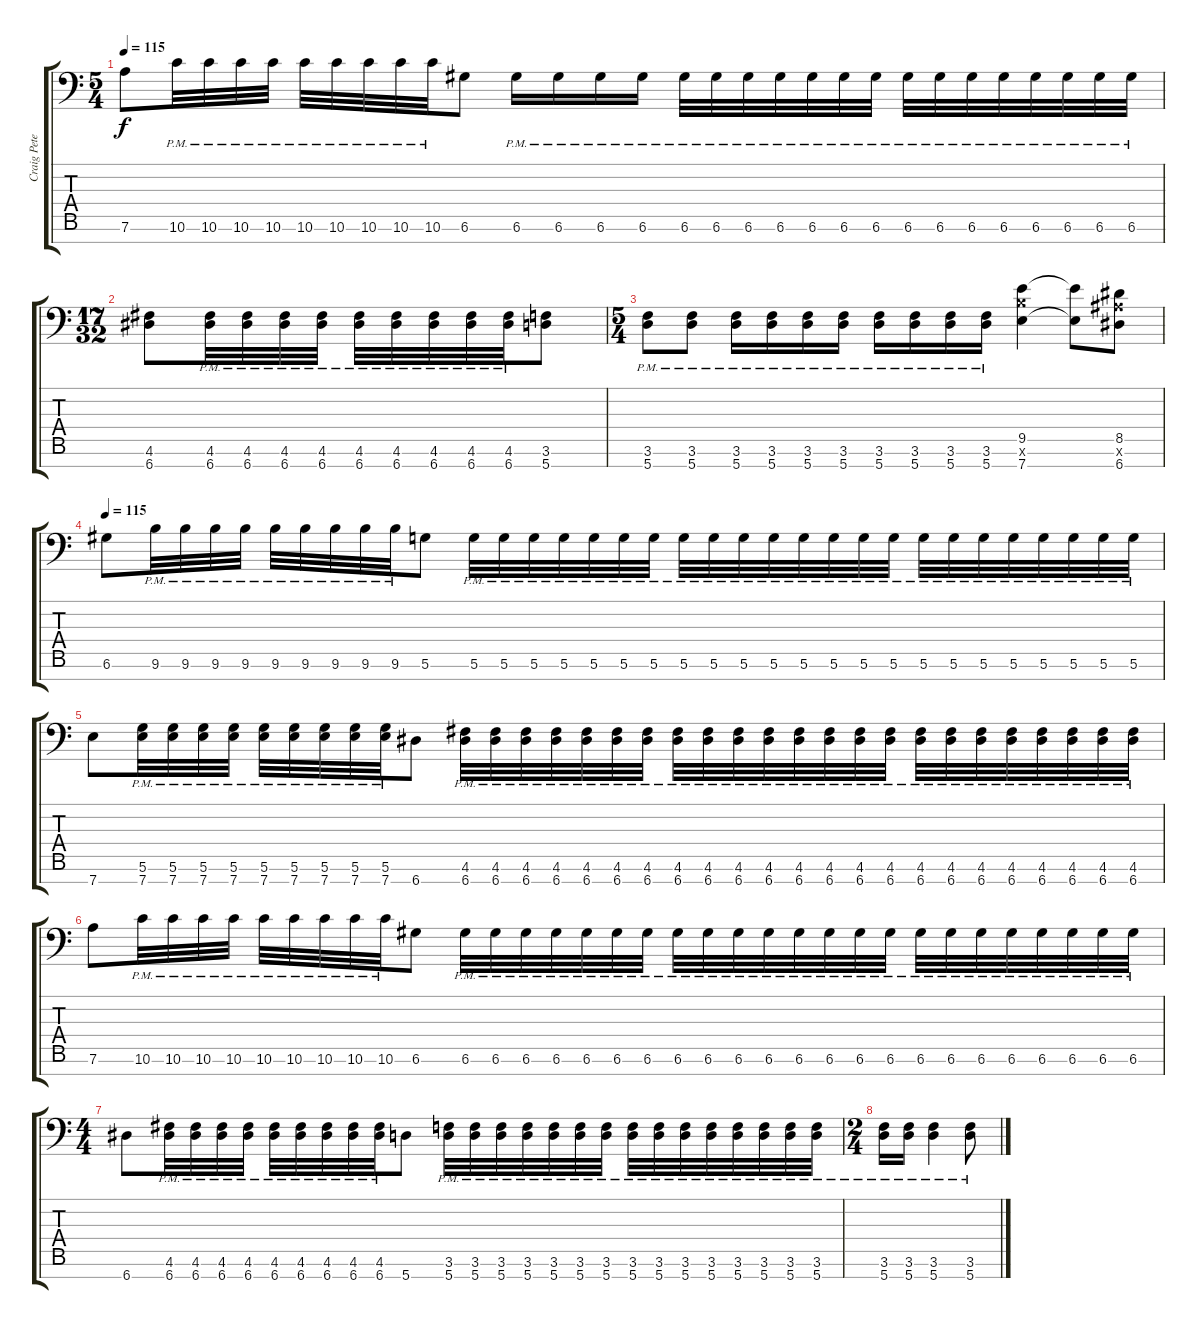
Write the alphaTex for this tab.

\track ("Craig Peters" "Craig Pete") {instrument distortionguitar}
\staff {score tabs}
\tuning (D4 A3 F3 C3 G2 D2 A1) {hide}
\ts (5 4)
\tempo 115
\clef f4
\ks c
7.6.8{dy f} 10.6{pm}.32 10.6{pm}.32 10.6{pm}.32 10.6{pm}.32 10.6{pm}.32 10.6{pm}.32 10.6{pm}.32 10.6{pm}.32 10.6{pm}.32 6.6.8 6.6{pm}.16 6.6{pm}.16 6.6{pm}.16 6.6{pm}.16 6.6{pm}.32 6.6{pm}.32 6.6{pm}.32 6.6{pm}.32 6.6{pm}.32 6.6{pm}.32 6.6{pm}.32 6.6{pm}.32 6.6{pm}.32 6.6{pm}.32 6.6{pm}.32 6.6{pm}.32 6.6{pm}.32 6.6{pm}.32 6.6{pm}.32 |
\ts (17 32)
(4.6 6.7).8 (4.6{pm} 6.7{pm}).32 (4.6{pm} 6.7{pm}).32 (4.6{pm} 6.7{pm}).32 (4.6{pm} 6.7{pm}).32 (4.6{pm} 6.7{pm}).32 (4.6{pm} 6.7{pm}).32 (4.6{pm} 6.7{pm}).32 (4.6{pm} 6.7{pm}).32 (4.6{pm} 6.7{pm}).32 (3.6 5.7).8 |
\ts (5 4)
(3.6{pm} 5.7{pm}).8 (3.6{pm} 5.7{pm}).8 (3.6{pm} 5.7{pm}).16 (3.6{pm} 5.7{pm}).16 (3.6{pm} 5.7{pm}).16 (3.6{pm} 5.7{pm}).16 (3.6{pm} 5.7{pm}).16 (3.6{pm} 5.7{pm}).16 (3.6{pm} 5.7{pm}).16 (3.6{pm} 5.7{pm}).16 (9.5 9.6{x} 7.7).4 (9.5{t} 7.7{t}).8 (8.5 8.6{x} 6.7).8 |
\tempo 115
6.6.8 9.6{pm}.32 9.6{pm}.32 9.6{pm}.32 9.6{pm}.32 9.6{pm}.32 9.6{pm}.32 9.6{pm}.32 9.6{pm}.32 9.6{pm}.32 5.6.8 5.6{pm}.32 5.6{pm}.32 5.6{pm}.32 5.6{pm}.32 5.6{pm}.32 5.6{pm}.32 5.6{pm}.32 5.6{pm}.32 5.6{pm}.32 5.6{pm}.32 5.6{pm}.32 5.6{pm}.32 5.6{pm}.32 5.6{pm}.32 5.6{pm}.32 5.6{pm}.32 5.6{pm}.32 5.6{pm}.32 5.6{pm}.32 5.6{pm}.32 5.6{pm}.32 5.6{pm}.32 5.6{pm}.32 |
7.7.8 (5.6{pm} 7.7{pm}).32 (5.6{pm} 7.7{pm}).32 (5.6{pm} 7.7{pm}).32 (5.6{pm} 7.7{pm}).32 (5.6{pm} 7.7{pm}).32 (5.6{pm} 7.7{pm}).32 (5.6{pm} 7.7{pm}).32 (5.6{pm} 7.7{pm}).32 (5.6{pm} 7.7{pm}).32 6.7.8 (4.6{pm} 6.7{pm}).32 (4.6{pm} 6.7{pm}).32 (4.6{pm} 6.7{pm}).32 (4.6{pm} 6.7{pm}).32 (4.6{pm} 6.7{pm}).32 (4.6{pm} 6.7{pm}).32 (4.6{pm} 6.7{pm}).32 (4.6{pm} 6.7{pm}).32 (4.6{pm} 6.7{pm}).32 (4.6{pm} 6.7{pm}).32 (4.6{pm} 6.7{pm}).32 (4.6{pm} 6.7{pm}).32 (4.6{pm} 6.7{pm}).32 (4.6{pm} 6.7{pm}).32 (4.6{pm} 6.7{pm}).32 (4.6{pm} 6.7{pm}).32 (4.6{pm} 6.7{pm}).32 (4.6{pm} 6.7{pm}).32 (4.6{pm} 6.7{pm}).32 (4.6{pm} 6.7{pm}).32 (4.6{pm} 6.7{pm}).32 (4.6{pm} 6.7{pm}).32 (4.6{pm} 6.7{pm}).32 |
7.6.8 10.6{pm}.32 10.6{pm}.32 10.6{pm}.32 10.6{pm}.32 10.6{pm}.32 10.6{pm}.32 10.6{pm}.32 10.6{pm}.32 10.6{pm}.32 6.6.8 6.6{pm}.32 6.6{pm}.32 6.6{pm}.32 6.6{pm}.32 6.6{pm}.32 6.6{pm}.32 6.6{pm}.32 6.6{pm}.32 6.6{pm}.32 6.6{pm}.32 6.6{pm}.32 6.6{pm}.32 6.6{pm}.32 6.6{pm}.32 6.6{pm}.32 6.6{pm}.32 6.6{pm}.32 6.6{pm}.32 6.6{pm}.32 6.6{pm}.32 6.6{pm}.32 6.6{pm}.32 6.6{pm}.32 |
\ts (4 4)
6.7.8 (4.6{pm} 6.7{pm}).32 (4.6{pm} 6.7{pm}).32 (4.6{pm} 6.7{pm}).32 (4.6{pm} 6.7{pm}).32 (4.6{pm} 6.7{pm}).32 (4.6{pm} 6.7{pm}).32 (4.6{pm} 6.7{pm}).32 (4.6{pm} 6.7{pm}).32 (4.6{pm} 6.7{pm}).32 5.7.8 (3.6{pm} 5.7{pm}).32 (3.6{pm} 5.7{pm}).32 (3.6{pm} 5.7{pm}).32 (3.6{pm} 5.7{pm}).32 (3.6{pm} 5.7{pm}).32 (3.6{pm} 5.7{pm}).32 (3.6{pm} 5.7{pm}).32 (3.6{pm} 5.7{pm}).32 (3.6{pm} 5.7{pm}).32 (3.6{pm} 5.7{pm}).32 (3.6{pm} 5.7{pm}).32 (3.6{pm} 5.7{pm}).32 (3.6{pm} 5.7{pm}).32 (3.6{pm} 5.7{pm}).32 (3.6{pm} 5.7{pm}).32 |
\ts (2 4)
(3.6{pm} 5.7{pm}).16 (3.6{pm} 5.7{pm}).16 (3.6{pm} 5.7{pm}).4 (3.6{pm} 5.7{pm}).8
